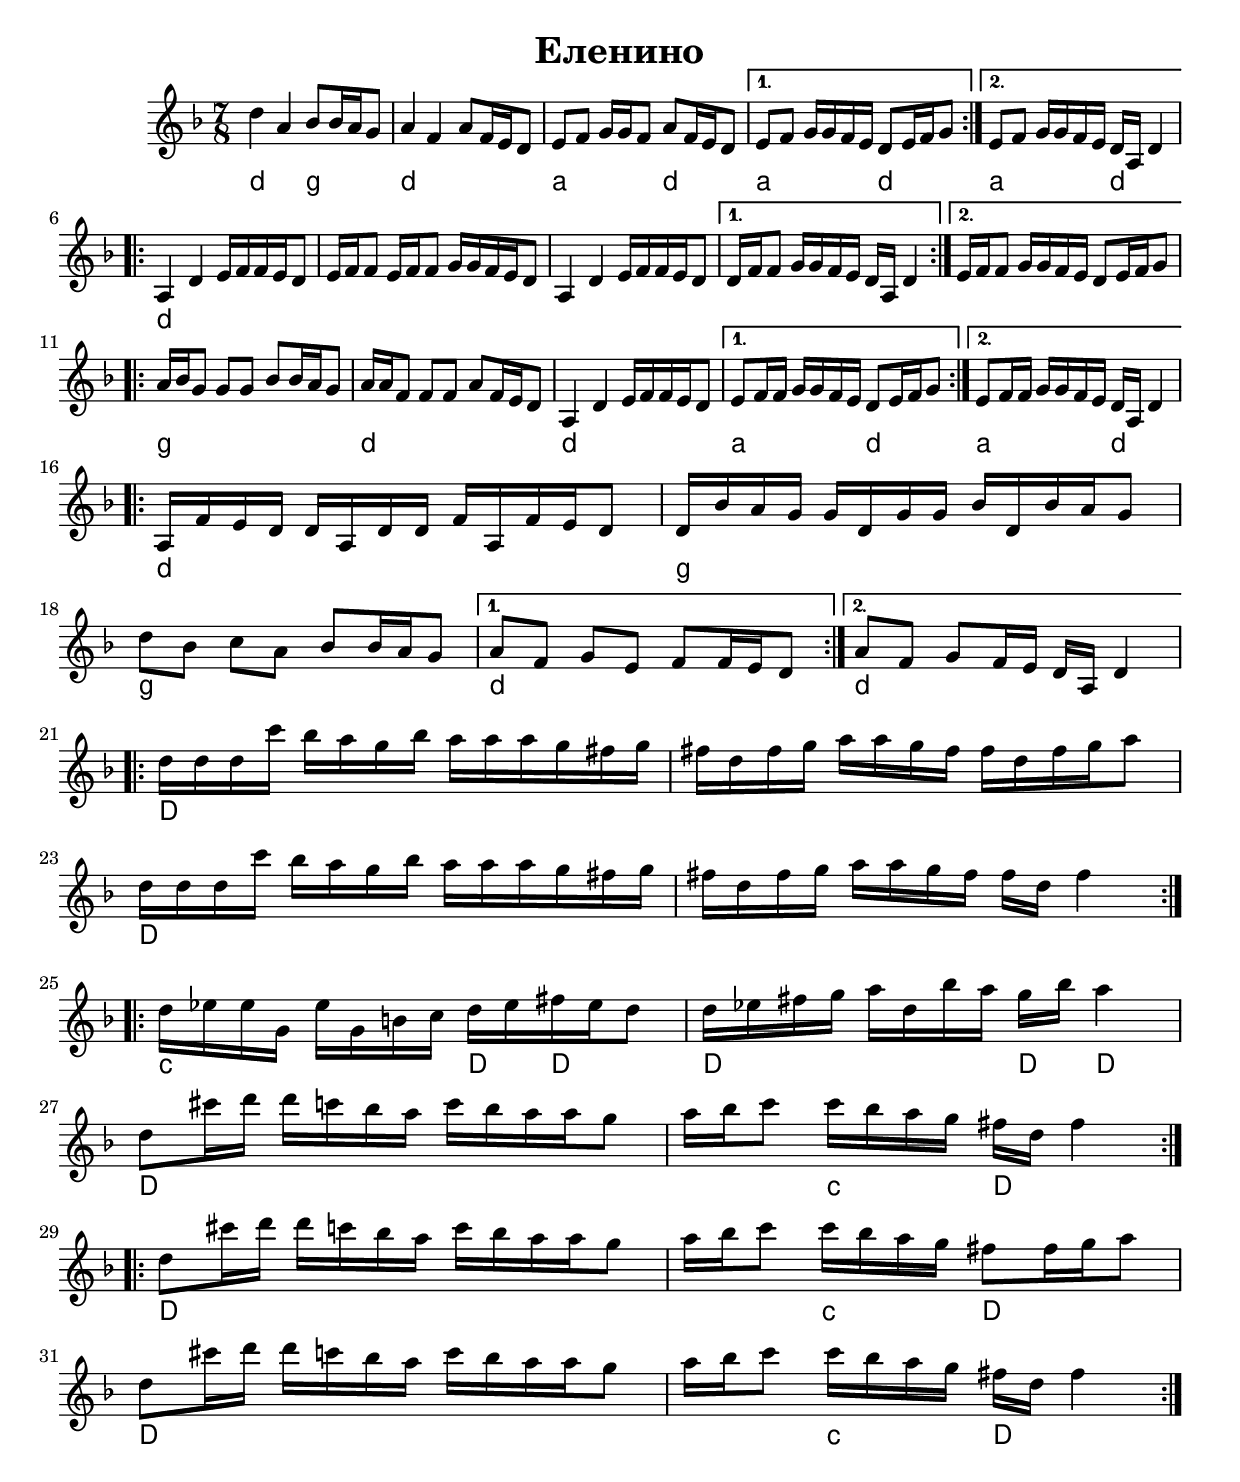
\version "2.16.2"
\include "deutsch.ly"

melody_a = \relative c'' {
  \repeat volta 2 {
    d4 a b8 b16 a g8 | \noBreak
    a4 f a8 f16 e d8 | \noBreak
    e8 f g16 g f8 a f16 e d8 | \noBreak
  }
  \alternative {
    { e f g16 g f e d8 e16 f g8 | \noBreak }
    { e8 f g16 g f e d a d4 | \break }
  }
}
harmonies_a = \chordmode {
  d2:m g4.:m |
  d2..:m |
  a2:m d4.:m |
  a2:m d4.:m |
  a2:m d4.:m |
}

melody_b = \relative c' {
  \repeat volta 2 {
    a4 d e16 f f e d8 | \noBreak
    e16 f f8 e16 f f8 g16 g f e d8 | \noBreak
    a4 d e16 f f e d8 | \noBreak
  }
  \alternative {
    { d16 f f8 g16 g f e d a d4 | \noBreak }
    { e16 f f8 g16 g f e d8 e16 f g8 | \break }
  }
}
harmonies_b = \chordmode {
  d2..:m |
  s2.. |
  s2.. |
  s2.. |
  s2.. |
}

melody_c = \relative c'' {
  \repeat volta 2 {
    a16 b g8 g g b8 b16 a g8 | \noBreak
    a16 a f8 f f a8 f16 e d8 | \noBreak
    a4 d e16 f f e d8 | \noBreak
  }
  \alternative {
    { e8 f16 f g g f e d8 e16 f g8 | \noBreak }
    { e8 f16 f g g f e d a d4 | \break }
  }
}
harmonies_c = \chordmode {
  g2..:m |
  d2..:m |
  d2..:m |
  a2:m d4.:m |
  a2:m d4.:m |
}

melody_d = \relative c' {
  \repeat volta 2 {
    a16 f' e d d a d d f a, f' e d8 | \noBreak
    d16 b' a g g d g g b d, b' a g8 | \break
    d'8 b c a b b16 a g8 | \noBreak
  }
  \alternative {
    { a8 f g e f f16 e d8 | \noBreak }
    { a'8 f g f16 e d16 a d4 | \break }
  }
}
harmonies_d = \chordmode {
  d2..:m |
  g2..:m |
  g2..:m |
  d2..:m |
  d2..:m |
}

melody_e = \relative c'' {
  \repeat volta 2 {
    d16 d d c' b a g b a a a g fis g | \noBreak
    fis16 d fis g a a g fis fis d fis g a8 | \break
    d,16 d d c' b a g b a a a g fis g | \noBreak
    fis16 d fis g a a g fis fis d fis4 | \break
  }
}
harmonies_e = \chordmode {
  d2.. |
  s2.. |
  d2.. |
  s2.. |
}

melody_f = \relative c'' {
  \repeat volta 2 {
    d16 es es g, es' g, h c d es fis es d8 | \noBreak
    d16 es fis g a d, b' a g b a4 | \break
    d,8 cis'16 d d c b a c b   a16 a g8 | \noBreak
    a16 b c8 c16 b a g fis d fis4 | \break
  }
}
harmonies_f = \chordmode {
  c2:m d8 d4 |
  d2 d8 d4 |
  d2.. |
  s4 c4:m d4. |
}

melody_g = \relative c'' {
  \repeat volta 2 {
    d8 cis'16 d d c b a c b   a16 a g8  | \noBreak
    a16 b c8 c16 b a g fis8 fis16 g a8 | \break
    d,8 cis'16 d d c b a c b   a16 a g8  | \noBreak
    a16 b c8 c16 b a g fis16 d fis4 | \break
  }
}
harmonies_g = \chordmode {
  d2.. |
  s4 c4:m d4. |
  d2.. |
  s4 c4:m d4. |
}

\header { title = "Еленино" }
\score {
  <<
    \new Staff {
      \key d \minor
      \time 7/8
      \set Timing.beatStructure = #'(2 2 3)

      \melody_a
      \melody_b
      \melody_c
      \melody_d
      \melody_e
      \melody_f
      \melody_g
    }

    \new ChordNames {
      \germanChords
      \set chordNameLowercaseMinor = ##t

      \harmonies_a
      \harmonies_b
      \harmonies_c
      \harmonies_d
      \harmonies_e
      \harmonies_f
      \harmonies_g
    }
  >>
}

